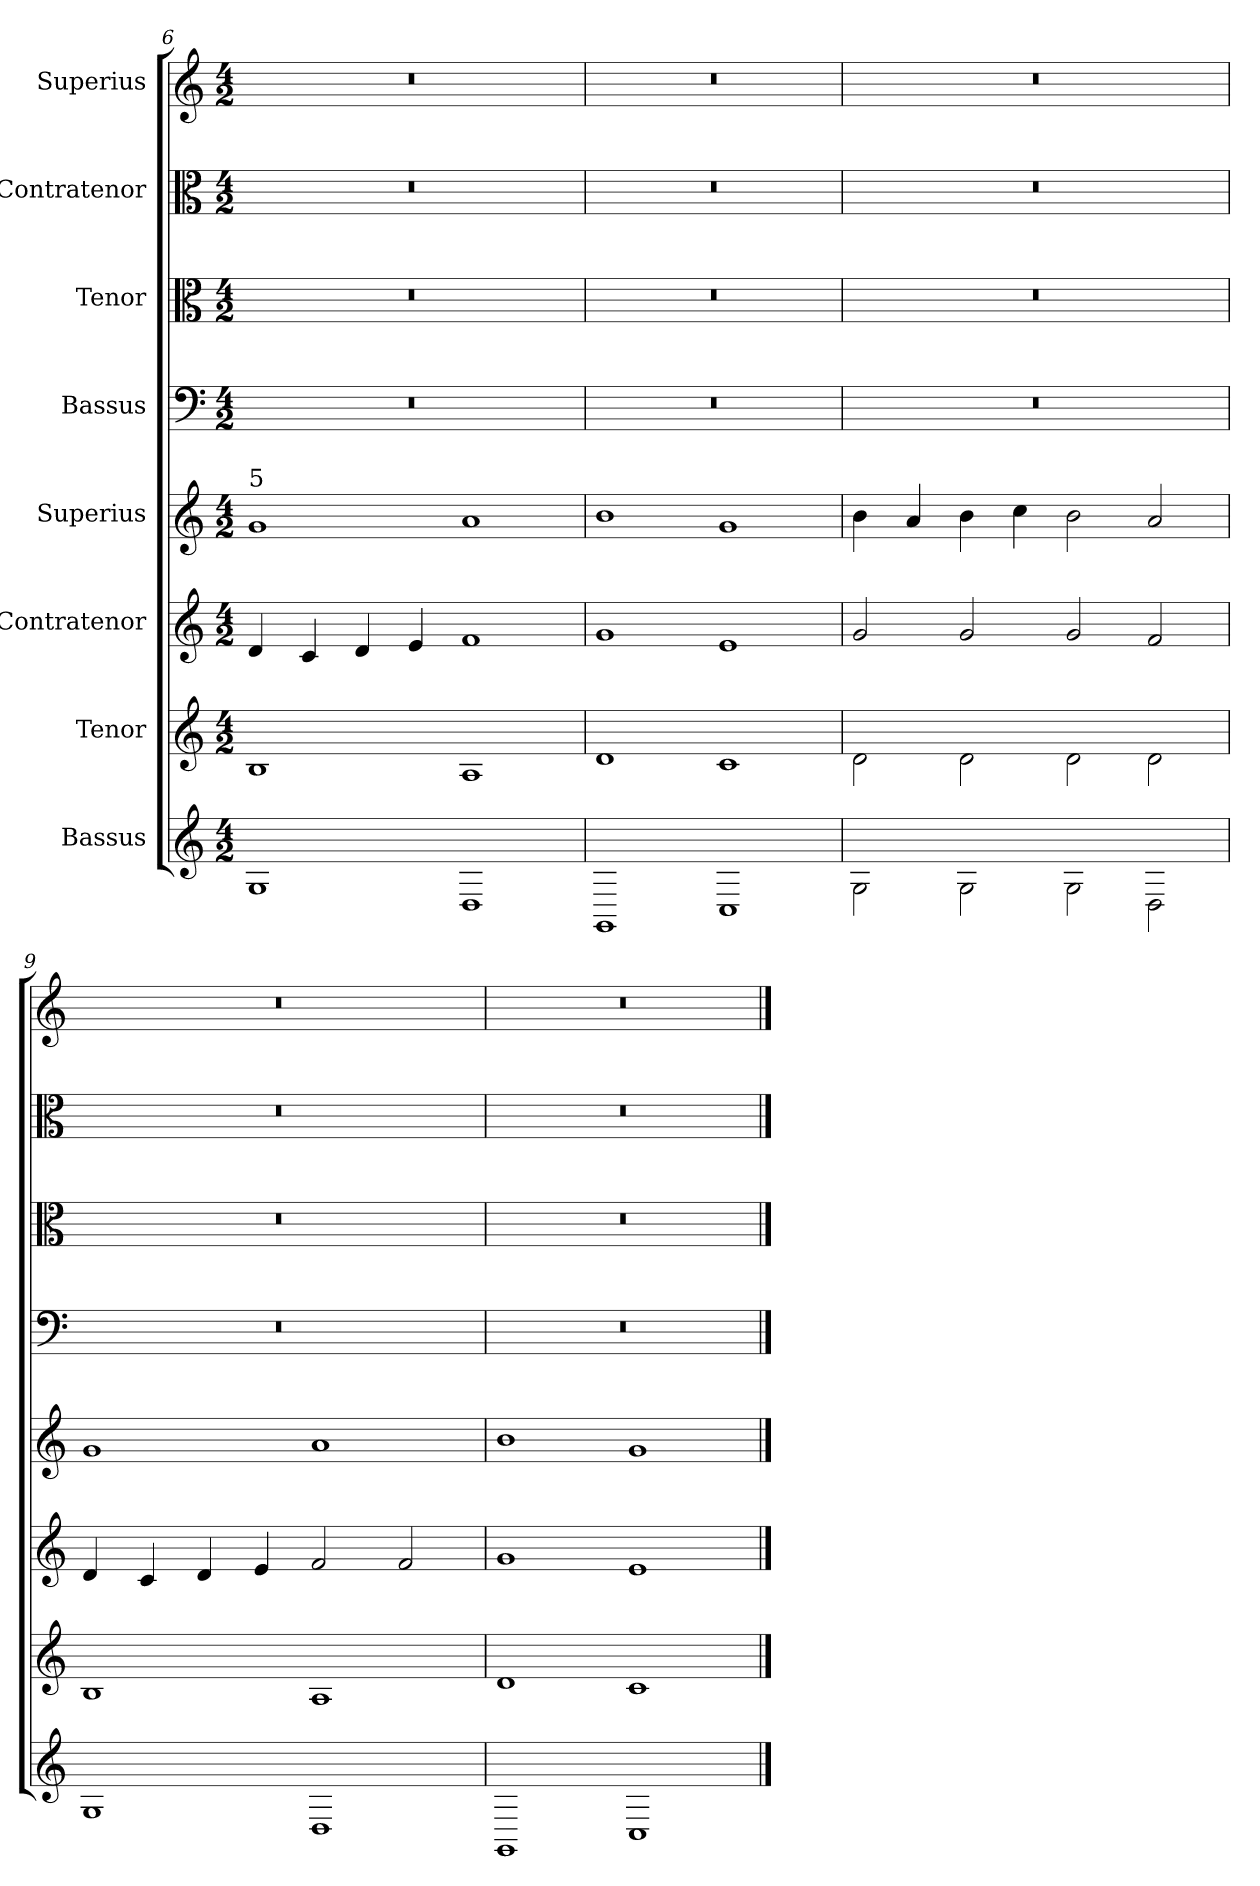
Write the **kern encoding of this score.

**kern	**kern	**kern	**kern	**kern	**kern	**kern	**kern
*part8	*part7	*part6	*part5	*part4	*part3	*part2	*part1
*staff8	*staff7	*staff6	*staff5	*staff4	*staff3	*staff2	*staff1
*I"Bassus	*I"Tenor	*I"Contratenor	*I"Superius	*I"Bassus	*I"Tenor	*I"Contratenor	*I"Superius
!!LO:PB:g=z
*clefG2	*clefG2	*clefG2	*clefG2	*clefF4	*clefC3	*clefC3	*clefG2
*k[]	*k[]	*k[]	*k[]	*k[]	*k[]	*k[]	*k[]
*M4/2	*M4/2	*M4/2	*M4/2	*M4/2	*M4/2	*M4/2	*M4/2
=6	=6	=6	=6	=6	=6	=6	=6
!	!	!	!LO:TX:a:t=5	!	!	!	!
1G	1B	4d/	1g	0r	0r	0r	0r
.	.	4c/	.	.	.	.	.
.	.	4d/	.	.	.	.	.
.	.	4e/	.	.	.	.	.
1D	1A	1f	1a	.	.	.	.
=7	=7	=7	=7	=7	=7	=7	=7
1GG	1d	1g	1b	0r	0r	0r	0r
1C	1c	1e	1g	.	.	.	.
=8	=8	=8	=8	=8	=8	=8	=8
2G\	2d\	2g/	4b\	0r	0r	0r	0r
.	.	.	4a/	.	.	.	.
2G\	2d\	2g/	4b\	.	.	.	.
.	.	.	4cc\	.	.	.	.
2G\	2d\	2g/	2b\	.	.	.	.
2D\	2d\	2f/	2a/	.	.	.	.
=9	=9	=9	=9	=9	=9	=9	=9
1G	1B	4d/	1g	0r	0r	0r	0r
.	.	4c/	.	.	.	.	.
.	.	4d/	.	.	.	.	.
.	.	4e/	.	.	.	.	.
1D	1A	2f/	1a	.	.	.	.
.	.	2f/	.	.	.	.	.
=10	=10	=10	=10	=10	=10	=10	=10
1GG	1d	1g	1b	0r	0r	0r	0r
1C	1c	1e	1g	.	.	.	.
==	==	==	==	==	==	==	==
*-	*-	*-	*-	*-	*-	*-	*-
